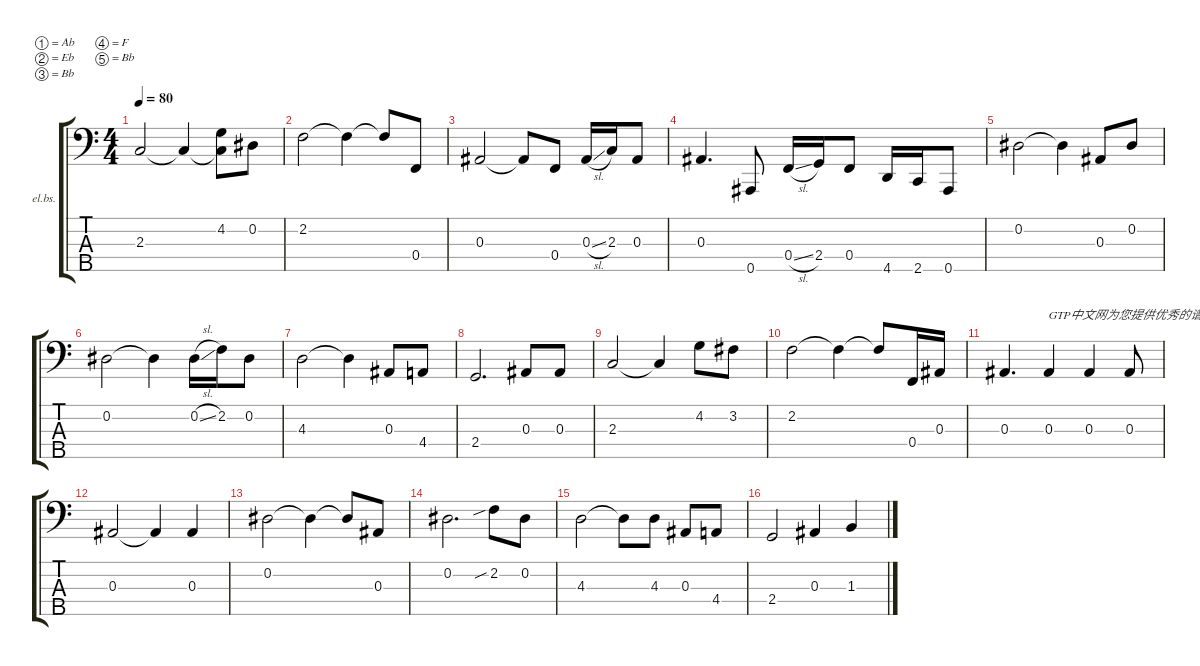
\defaultSystemsLayout 4
\hideDynamics
\bracketExtendMode groupsimilarinstruments
\firstSystemTrackNameOrientation horizontal
\otherSystemsTrackNameOrientation horizontal
\chordDiagramsInScore
\track ("bass" "el.bs.") {instrument electricbassfinger}
\staff {score tabs}
\tuning (Ab2 Eb2 Bb1 F1 Bb0)
\ts (4 4)
\tempo 80
\clef f4
\ks c
2.3.2{dy f} 2.3{t}.4 (4.2 2.3{t}).8 0.2.8 |
2.2.2 2.2{t}.4 2.2{t}.8 0.4.8 |
0.3.2 0.3{t}.8 0.4.8 0.3{sl}.16 2.3.16 0.3.8 |
0.3.4{d} 0.5.8 0.4{sl}.16 2.4.16 0.4.8 4.5.16 2.5.16 0.5.8 |
0.2.2 0.2{t}.4 0.3.8 0.2.8 |
0.2.2 0.2{t}.4 0.2{sl}.16 2.2.16 0.2.8 |
4.3.2 4.3{t}.4 0.3.8 4.4.8 |
2.4.2{d} 0.3.8 0.3.8 |
2.3.2 2.3{t}.4 4.2.8 3.2.8 |
2.2.2 2.2{t}.4 2.2{t}.8 0.4.16 0.3.16 |
0.3.4{d} 0.3.4{txt "GTP中文网为您提供优秀的谱子"} 0.3.4 0.3.8 |
0.3.2 0.3{t}.4 0.3.4 |
0.2.2 0.2{t}.4 0.2{t}.8 0.3.8 |
0.2.2{d} 2.2{sib}.8 0.2.8 |
4.3.2 4.3{t}.8 4.3.8 0.3.8 4.4.8 |
2.4.2 0.3.4 1.3.4
